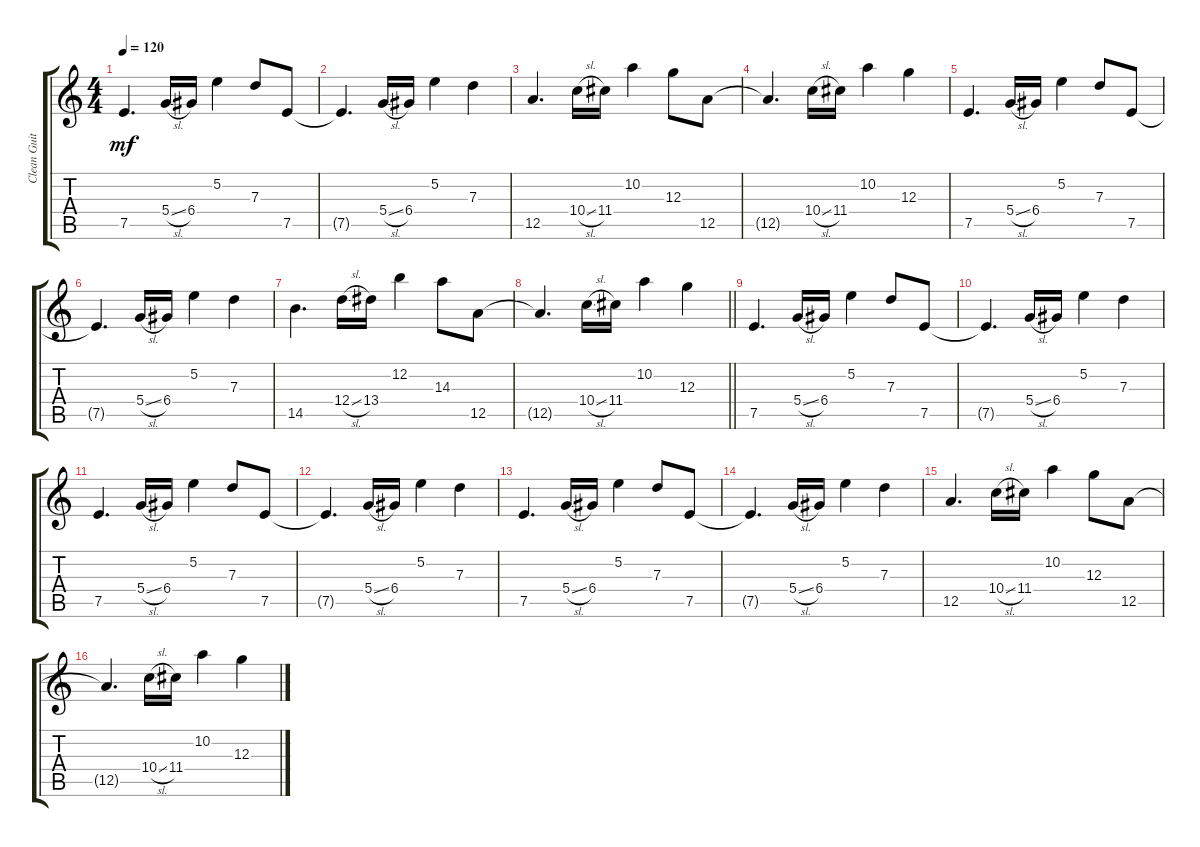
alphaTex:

\track ("Clean Guitar" "Clean Guit") {instrument electricguitarclean}
\staff {score tabs}
\tuning (E4 B3 G3 D3 A2 E2) {hide}
\ts (4 4)
\tempo 120
\clef g2
\ks c
7.5.4{d dy mf instrument electricguitarclean} 5.4{sl}.16 6.4.16 5.2.4 7.3.8 7.5.8 |
7.5{t}.4{d} 5.4{sl}.16 6.4.16 5.2.4 7.3.4 |
12.5.4{d} 10.4{sl}.16 11.4.16 10.2.4 12.3.8 12.5.8 |
12.5{t}.4{d} 10.4{sl}.16 11.4.16 10.2.4 12.3.4 |
7.5.4{d} 5.4{sl}.16 6.4.16 5.2.4 7.3.8 7.5.8 |
7.5{t}.4{d} 5.4{sl}.16 6.4.16 5.2.4 7.3.4 |
14.5.4{d} 12.4{sl}.16 13.4.16 12.2.4 14.3.8 12.5.8 |
\barLineRight lightlight
12.5{t}.4{d} 10.4{sl}.16 11.4.16 10.2.4 12.3.4 |
7.5.4{d} 5.4{sl}.16 6.4.16 5.2.4 7.3.8 7.5.8 |
7.5{t}.4{d} 5.4{sl}.16 6.4.16 5.2.4 7.3.4 |
7.5.4{d} 5.4{sl}.16 6.4.16 5.2.4 7.3.8 7.5.8 |
7.5{t}.4{d} 5.4{sl}.16 6.4.16 5.2.4 7.3.4 |
7.5.4{d} 5.4{sl}.16 6.4.16 5.2.4 7.3.8 7.5.8 |
7.5{t}.4{d} 5.4{sl}.16 6.4.16 5.2.4 7.3.4 |
12.5.4{d} 10.4{sl}.16 11.4.16 10.2.4 12.3.8 12.5.8 |
12.5{t}.4{d} 10.4{sl}.16 11.4.16 10.2.4 12.3.4
